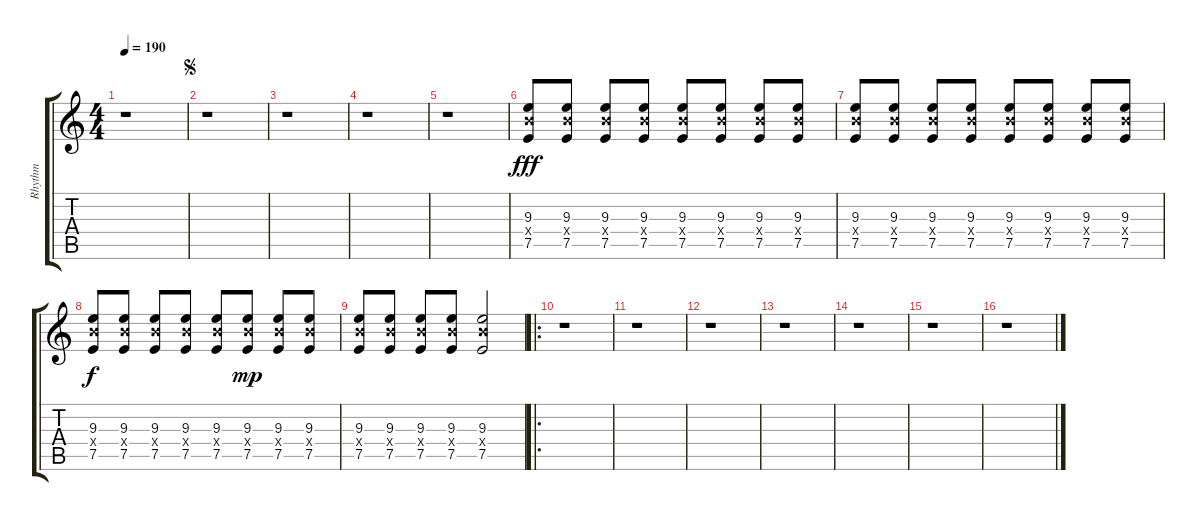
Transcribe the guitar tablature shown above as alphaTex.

\track ("Rhythm" "Rhythm") {instrument distortionguitar}
\staff {score tabs}
\tuning (E4 B3 G3 D3 A2 E2) {hide}
\ts (4 4)
\tempo 190
\clef g2
\ks c
r.1{dy fff instrument distortionguitar} |
\jump segno
r.1 |
r.1 |
r.1 |
r.1 |
(9.3 9.4{x} 7.5).8 (9.3 9.4{x} 7.5).8 (9.3 9.4{x} 7.5).8 (9.3 9.4{x} 7.5).8 (9.3 9.4{x} 7.5).8 (9.3 9.4{x} 7.5).8 (9.3 9.4{x} 7.5).8 (9.3 9.4{x} 7.5).8 |
(9.3 9.4{x} 7.5).8 (9.3 9.4{x} 7.5).8 (9.3 9.4{x} 7.5).8 (9.3 9.4{x} 7.5).8 (9.3 9.4{x} 7.5).8 (9.3 9.4{x} 7.5).8 (9.3 9.4{x} 7.5).8 (9.3 9.4{x} 7.5).8 |
(9.3 9.4{x} 7.5).8{dy f} (9.3 9.4{x} 7.5).8 (9.3 9.4{x} 7.5).8 (9.3 9.4{x} 7.5).8 (9.3 9.4{x} 7.5).8 (9.3 9.4{x} 7.5).8{dy mp} (9.3 9.4{x} 7.5).8 (9.3 9.4{x} 7.5).8 |
(9.3 9.4{x} 7.5).8 (9.3 9.4{x} 7.5).8 (9.3 9.4{x} 7.5).8 (9.3 9.4{x} 7.5).8 (9.3 9.4{x} 7.5).2 |
\ro
r.1 |
r.1 |
r.1 |
r.1 |
r.1 |
r.1 |
r.1
